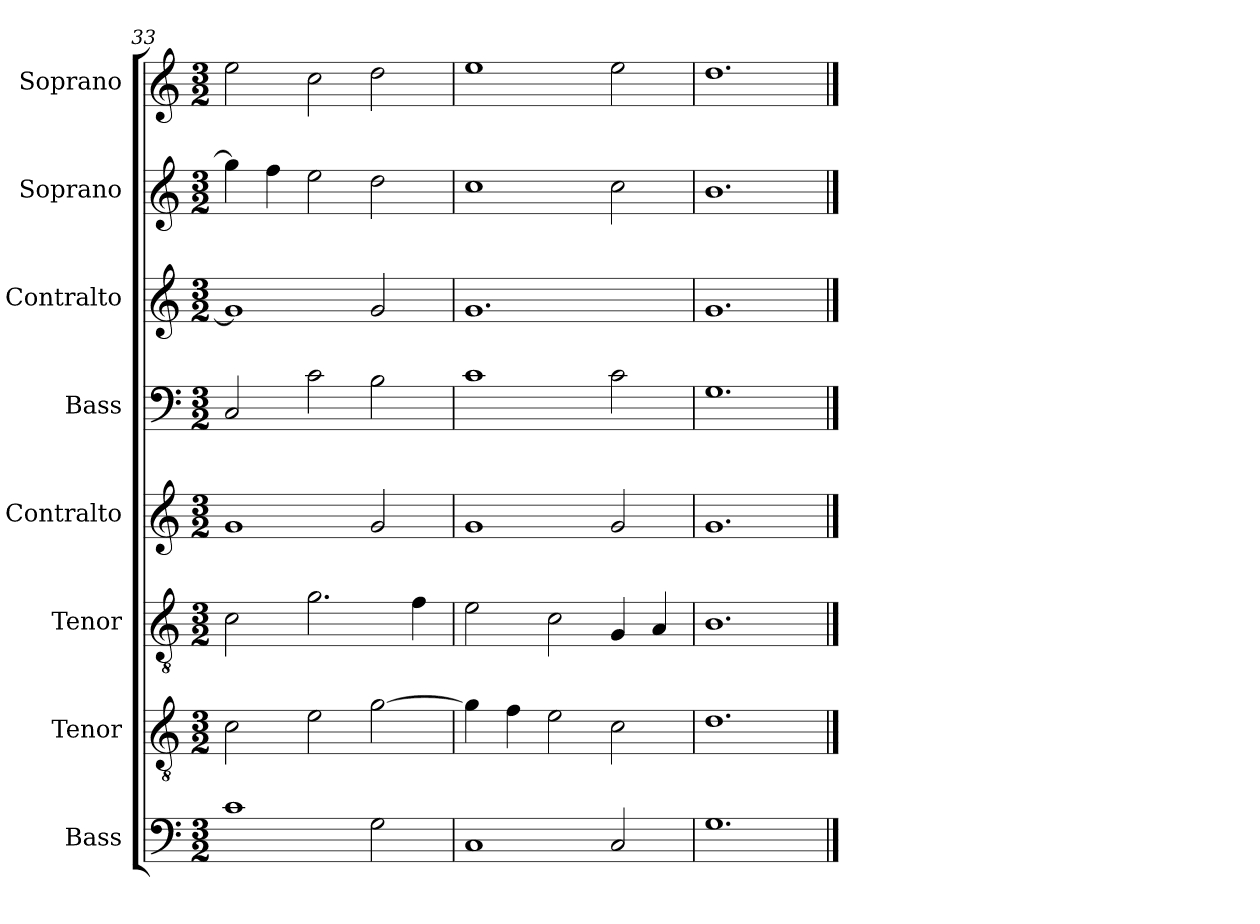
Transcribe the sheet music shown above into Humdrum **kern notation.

**kern	**kern	**kern	**kern	**kern	**kern	**kern	**kern
*part8	*part7	*part6	*part5	*part4	*part3	*part2	*part1
*staff8	*staff7	*staff6	*staff5	*staff4	*staff3	*staff2	*staff1
*I"Bass	*I"Tenor	*I"Tenor	*I"Contralto	*I"Bass	*I"Contralto	*I"Soprano	*I"Soprano
*I'B	*I'T	*I'T	*I'A	*I'B	*I'A	*I'S	*I'S
*clefF4	*clefGv2	*clefGv2	*clefG2	*clefF4	*clefG2	*clefG2	*clefG2
*k[]	*k[]	*k[]	*k[]	*k[]	*k[]	*k[]	*k[]
*G:mix	*G:mix	*G:mix	*G:mix	*G:mix	*G:mix	*G:mix	*G:mix
*M3/2	*M3/2	*M3/2	*M3/2	*M3/2	*M3/2	*M3/2	*M3/2
=33	=33	=33	=33	=33	=33	=33	=33
1c	2c	2c	1g	2C	1g]	4gg]	2ee
.	.	.	.	.	.	4ff	.
.	2e	2.g	.	2c	.	2ee	2cc
2G	[2g	.	2g	2B	2g	2dd	2dd
.	.	4f	.	.	.	.	.
=34	=34	=34	=34	=34	=34	=34	=34
1C	4g]	2e	1g	1c	1.g	1cc	1ee
.	4f	.	.	.	.	.	.
.	2e	2c	.	.	.	.	.
2C	2c	4G	2g	2c	.	2cc	2ee
.	.	4A	.	.	.	.	.
=35	=35	=35	=35	=35	=35	=35	=35
1.G	1.d	1.B	1.g	1.G	1.g	1.b	1.dd
==	==	==	==	==	==	==	==
*-	*-	*-	*-	*-	*-	*-	*-
